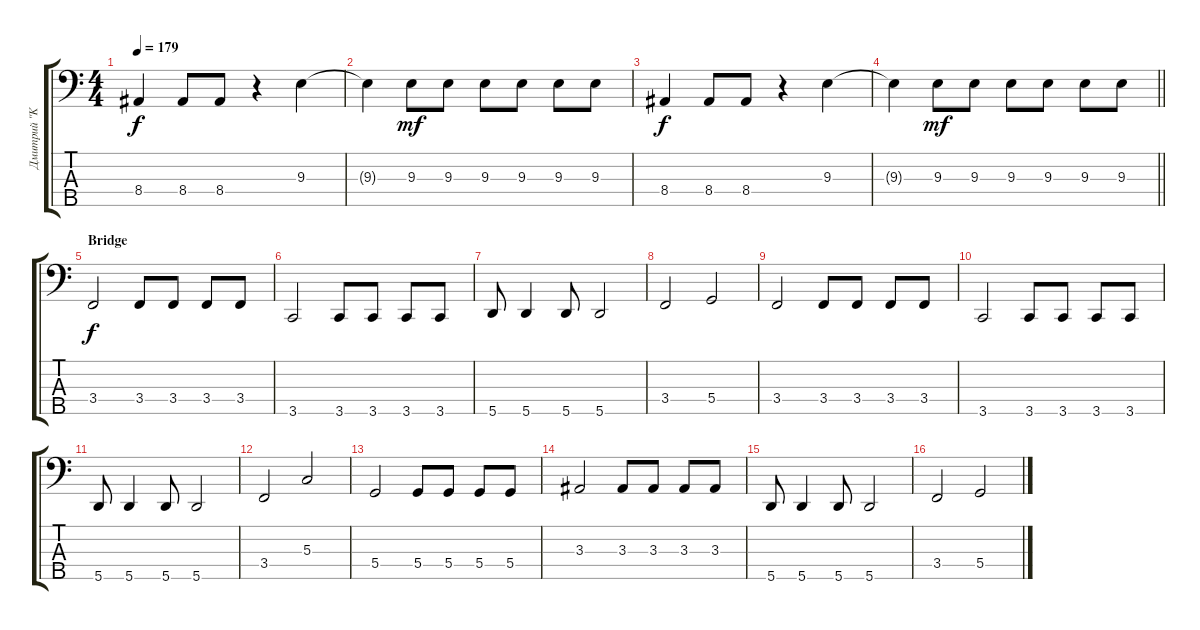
\track ("Дмитрий \"Kawazu\" Голяшев" "Дмитрий \"K") {instrument electricbassfinger}
\staff {score tabs}
\tuning (F2 C2 G1 D1 A0) {hide}
\ts (4 4)
\tempo 179
\clef f4
\ks c
8.4.4{dy f} 8.4.8 8.4.8 r.4 9.3.4 |
9.3{t}.4 9.3.8{dy mf} 9.3.8 9.3.8 9.3.8 9.3.8 9.3.8 |
8.4.4{dy f} 8.4.8 8.4.8 r.4 9.3.4 |
\barLineRight lightlight
9.3{t}.4 9.3.8{dy mf} 9.3.8 9.3.8 9.3.8 9.3.8 9.3.8 |
\section ("" "Bridge")
3.4.2{dy f} 3.4.8 3.4.8 3.4.8 3.4.8 |
3.5.2 3.5.8 3.5.8 3.5.8 3.5.8 |
5.5.8 5.5.4 5.5.8 5.5.2 |
3.4.2 5.4.2 |
3.4.2 3.4.8 3.4.8 3.4.8 3.4.8 |
3.5.2 3.5.8 3.5.8 3.5.8 3.5.8 |
5.5.8 5.5.4 5.5.8 5.5.2 |
3.4.2 5.3.2 |
5.4.2 5.4.8 5.4.8 5.4.8 5.4.8 |
3.3.2 3.3.8 3.3.8 3.3.8 3.3.8 |
5.5.8 5.5.4 5.5.8 5.5.2 |
3.4.2 5.4.2
